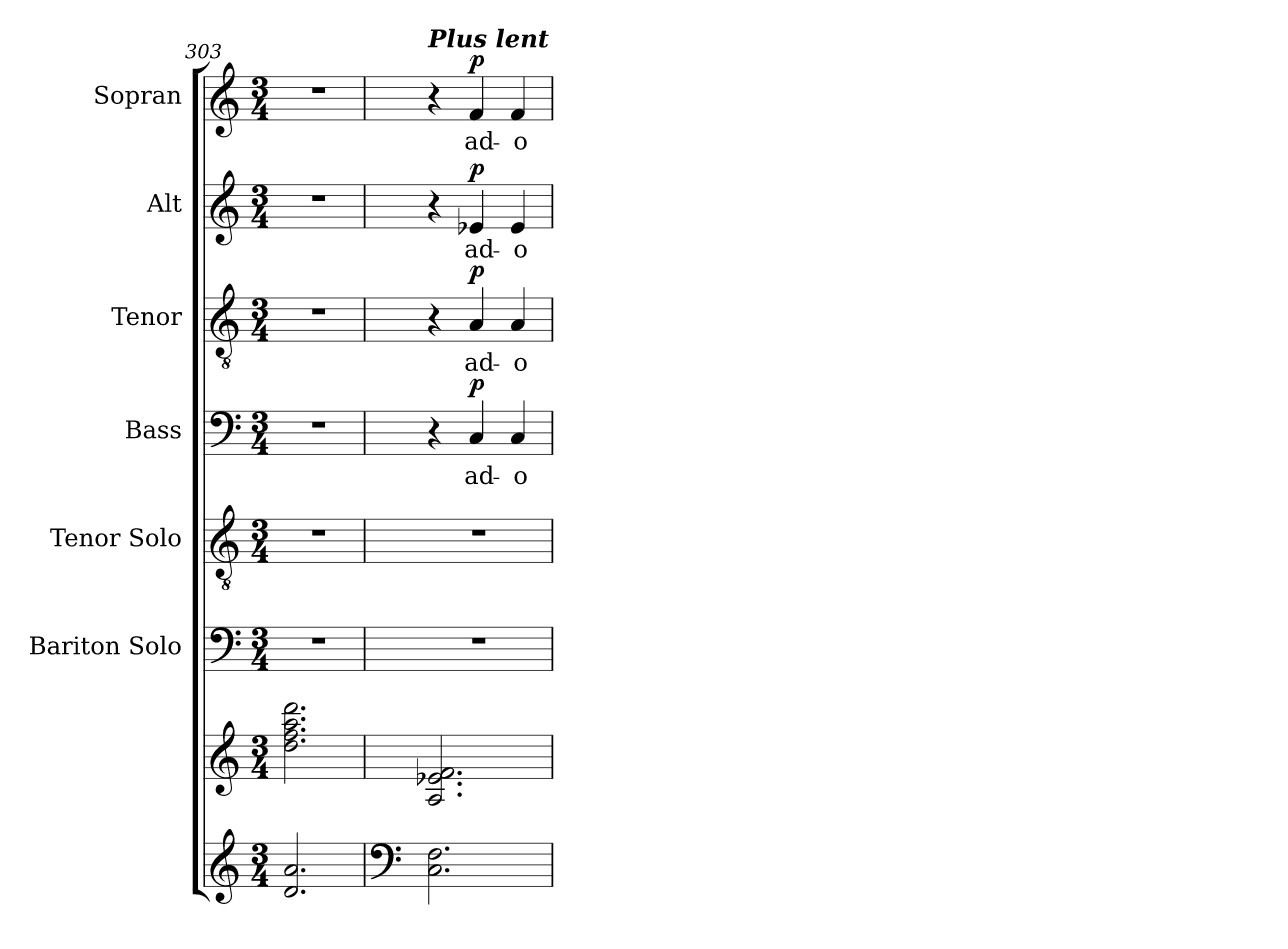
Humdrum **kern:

**kern	**kern	**kern	**kern	**kern	**text	**dynam	**kern	**text	**dynam	**kern	**text	**dynam	**kern	**text	**dynam
*part7	*part7	*part6	*part5	*part4	*part4	*part4	*part3	*part3	*part3	*part2	*part2	*part2	*part1	*part1	*part1
*staff8	*staff7	*staff6	*staff5	*staff4	*staff4	*staff4	*staff3	*staff3	*staff3	*staff2	*staff2	*staff2	*staff1	*staff1	*staff1
*	*	*I"Bariton Solo	*I"Tenor Solo	*I"Bass	*	*	*I"Tenor	*	*	*I"Alt	*	*	*I"Sopran	*	*
*	*	*	*	*I'B.	*	*	*I'T.	*	*	*I'A.	*	*	*I'S.	*	*
*clefG2	*clefG2	*clefF4	*clefGv2	*clefF4	*	*	*clefGv2	*	*	*clefG2	*	*	*clefG2	*	*
*k[]	*k[]	*k[]	*k[]	*k[]	*	*	*k[]	*	*	*k[]	*	*	*k[]	*	*
*C:	*C:	*C:	*C:	*C:	*	*	*C:	*	*	*C:	*	*	*C:	*	*
*M3/4	*M3/4	*M3/4	*M3/4	*M3/4	*	*	*M3/4	*	*	*M3/4	*	*	*M3/4	*	*
=303	=303	=303	=303	=303	=303	=303	=303	=303	=303	=303	=303	=303	=303	=303	=303
2.d/ 2.a/	2.dd\ 2.ff\ 2.aa\ 2.ddd\	2.r	2.r	2.r	.	.	2.r	.	.	2.r	.	.	2.r	.	.
=304	=304	=304	=304	=304	=304	=304	=304	=304	=304	=304	=304	=304	=304	=304	=304
*clefF4	*	*	*	*	*	*	*	*	*	*	*	*	*	*	*
!	!	!	!	!	!	!	!	!	!	!	!	!	!LO:TX:a:Bi:t=Plus lent	!	!
2.C\ 2.F\	2.A/ 2.e-X/ 2.f/	2.r	2.r	4r	.	.	4r	.	.	4r	.	.	4r	.	.
!	!	!	!	!	!LO:LY:b	!LO:DY:a	!	!LO:LY:b	!LO:DY:a	!	!LO:LY:b	!LO:DY:a	!	!LO:LY:b	!LO:DY:b
.	.	.	.	4C/	ad-	p	4A/	ad-	p	4e-X/	ad-	p	4f/	ad-	p
!	!	!	!	!	!LO:LY:b	!	!	!LO:LY:b	!	!	!LO:LY:b	!	!	!LO:LY:b	!
.	.	.	.	4C/	-o-	.	4A/	-o-	.	4e-/	-o-	.	4f/	-o-	.
=	=	=	=	=	=	=	=	=	=	=	=	=	=	=	=
*-	*-	*-	*-	*-	*-	*-	*-	*-	*-	*-	*-	*-	*-	*-	*-
